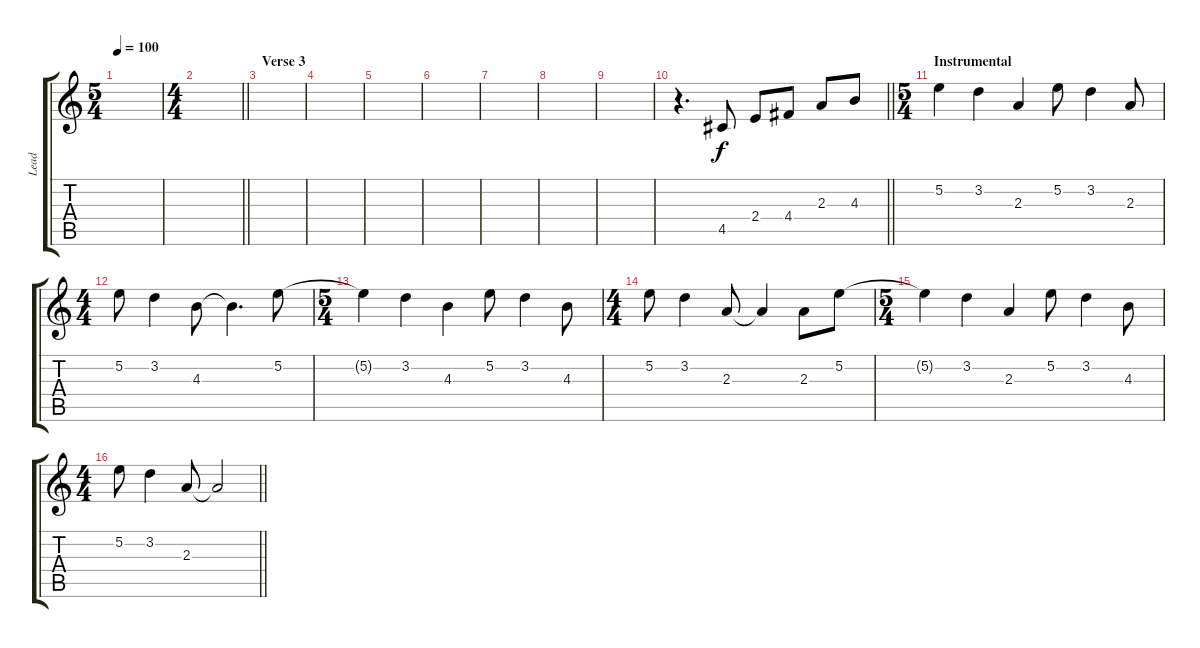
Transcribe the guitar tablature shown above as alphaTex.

\track ("Lead" "Lead") {instrument distortionguitar}
\staff {score tabs}
\tuning (E4 B3 G3 D3 A2 E2) {hide}
\ts (5 4)
\tempo 100
\clef g2
\ks c
|
\ts (4 4)
\barLineRight lightlight
|
\section ("" "Verse 3")
|
|
|
|
|
|
|
\barLineRight lightlight
r.4{d} 4.5.8 2.4.8 4.4.8 2.3.8 4.3.8 |
\ts (5 4)
\section ("" "Instrumental")
5.2.4 3.2.4 2.3.4 5.2.8 3.2.4 2.3.8 |
\ts (4 4)
5.2.8 3.2.4 4.3.8 4.3{t}.4{d} 5.2.8 |
\ts (5 4)
5.2{t}.4 3.2.4 4.3.4 5.2.8 3.2.4 4.3.8 |
\ts (4 4)
5.2.8 3.2.4 2.3.8 2.3{t}.4 2.3.8 5.2.8 |
\ts (5 4)
5.2{t}.4 3.2.4 2.3.4 5.2.8 3.2.4 4.3.8 |
\ts (4 4)
\barLineRight lightlight
5.2.8 3.2.4 2.3.8 2.3{t}.2
